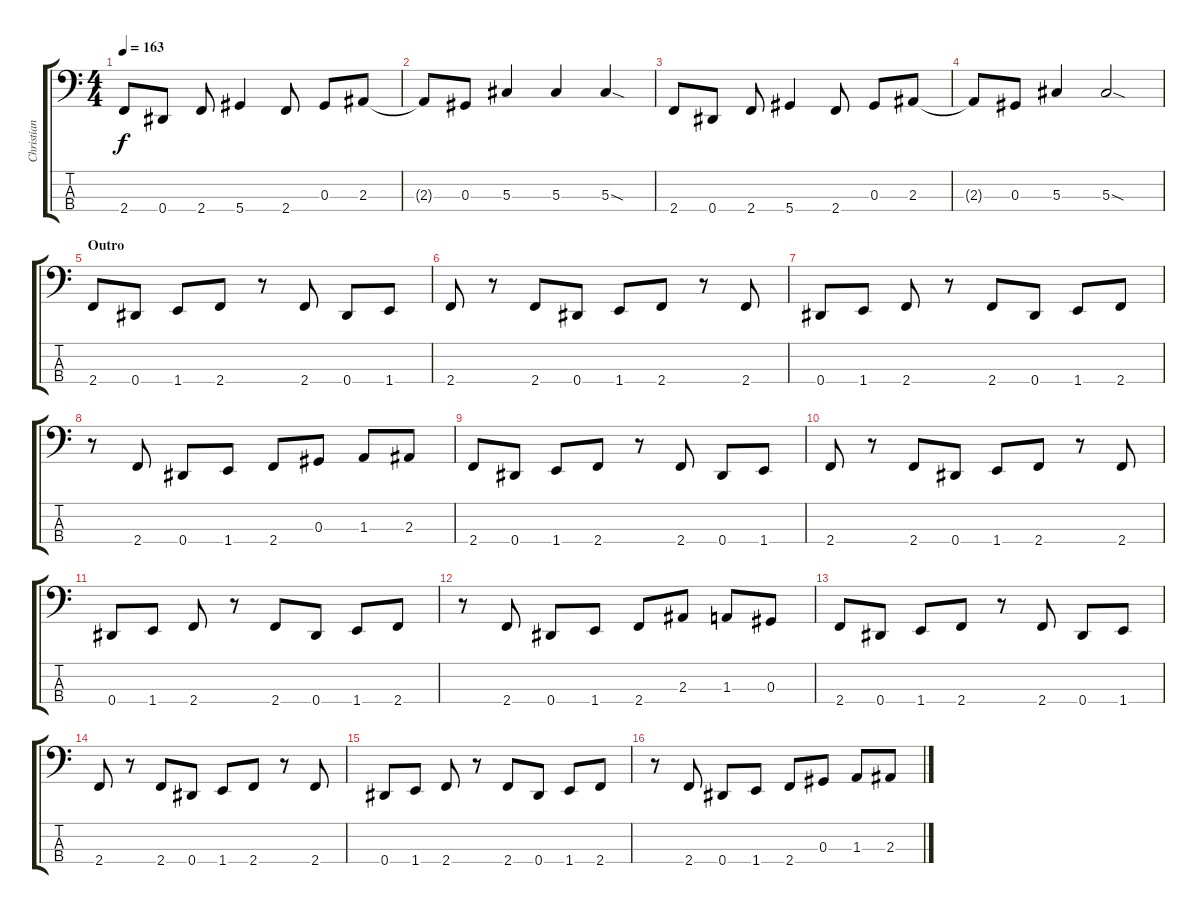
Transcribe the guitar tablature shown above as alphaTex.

\track ("Christian Grönlund" "Christian ") {instrument electricbasspick}
\staff {score tabs}
\tuning (Gb2 Db2 Ab1 Eb1) {hide}
\ts (4 4)
\tempo 163
\clef f4
\ks c
2.4.8{dy f} 0.4.8 2.4.8 5.4.4 2.4.8 0.3.8 2.3.8 |
2.3{t}.8 0.3.8 5.3.4 5.3.4 5.3{sod}.4 |
2.4.8 0.4.8 2.4.8 5.4.4 2.4.8 0.3.8 2.3.8 |
2.3{t}.8 0.3.8 5.3.4 5.3{sod}.2 |
\section ("" "Outro")
2.4.8 0.4.8 1.4.8 2.4.8 r.8 2.4.8 0.4.8 1.4.8 |
2.4.8 r.8 2.4.8 0.4.8 1.4.8 2.4.8 r.8 2.4.8 |
0.4.8 1.4.8 2.4.8 r.8 2.4.8 0.4.8 1.4.8 2.4.8 |
r.8 2.4.8 0.4.8 1.4.8 2.4.8 0.3.8 1.3.8 2.3.8 |
2.4.8 0.4.8 1.4.8 2.4.8 r.8 2.4.8 0.4.8 1.4.8 |
2.4.8 r.8 2.4.8 0.4.8 1.4.8 2.4.8 r.8 2.4.8 |
0.4.8 1.4.8 2.4.8 r.8 2.4.8 0.4.8 1.4.8 2.4.8 |
r.8 2.4.8 0.4.8 1.4.8 2.4.8 2.3.8 1.3.8 0.3.8 |
2.4.8 0.4.8 1.4.8 2.4.8 r.8 2.4.8 0.4.8 1.4.8 |
2.4.8 r.8 2.4.8 0.4.8 1.4.8 2.4.8 r.8 2.4.8 |
0.4.8 1.4.8 2.4.8 r.8 2.4.8 0.4.8 1.4.8 2.4.8 |
r.8 2.4.8 0.4.8 1.4.8 2.4.8 0.3.8 1.3.8 2.3.8
